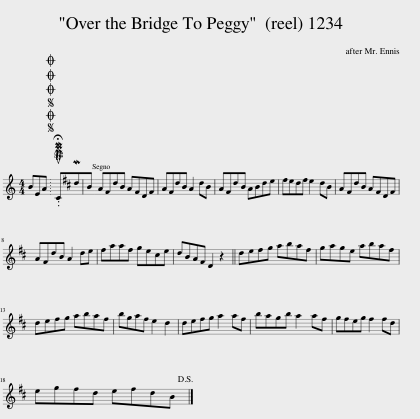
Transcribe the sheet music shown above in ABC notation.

X:1
L:1/8
M:4/4
I:linebreak $
K:C
V:1 treble
V:1
 BEA |SOSOOO .!fermata!PMTuCMdB | A^FdB AFDF | A^FdB A2 dB | A^FdB ABde | %5
 ^fedf e2 dB | A^FdB AFDF |$ A^FdB A2 de | ^faaf ge^ce | dBA^F D2 z2 || %10
 de^fg abaf | gage aba^f |$ de^fg abaf | bga^f e2 d2 | de^fg a2 af | %15
 bagb a2 a^f | g^feg f2 fd |$ eg^fd efdB!D.S.! |] %18
